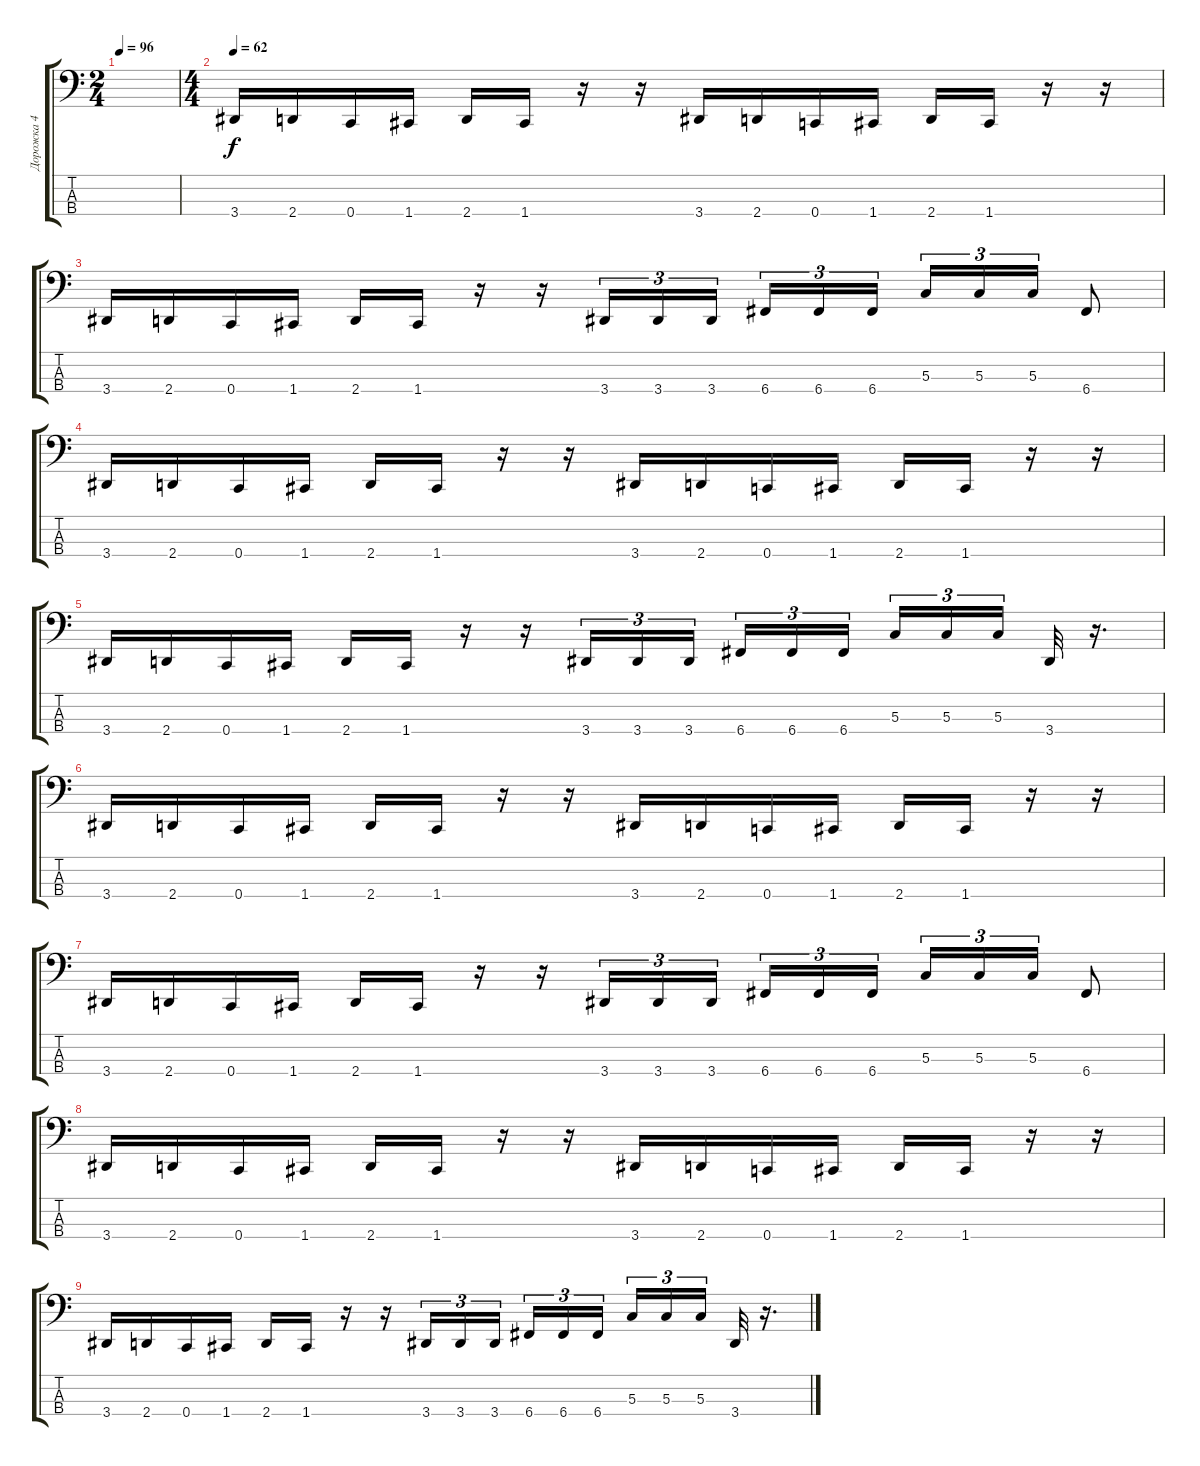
\track ("Дорожка 4" "Дорожка 4") {instrument electricbasspick}
\staff {score tabs}
\tuning (F2 C2 G1 C1) {hide}
\ts (2 4)
\tempo 96
\clef f4
\ks c
|
\ts (4 4)
\tempo 62
3.4.16 2.4.16 0.4.16 1.4.16 2.4.16 1.4.16 r.16 r.16 3.4.16 2.4.16 0.4.16 1.4.16 2.4.16 1.4.16 r.16 r.16 |
3.4.16 2.4.16 0.4.16 1.4.16 2.4.16 1.4.16 r.16 r.16 3.4.16{tu (3 2)} 3.4.16{tu (3 2)} 3.4.16{tu (3 2)} 6.4.16{tu (3 2)} 6.4.16{tu (3 2)} 6.4.16{tu (3 2)} 5.3.16{tu (3 2)} 5.3.16{tu (3 2)} 5.3.16{tu (3 2)} 6.4.8 |
3.4.16 2.4.16 0.4.16 1.4.16 2.4.16 1.4.16 r.16 r.16 3.4.16 2.4.16 0.4.16 1.4.16 2.4.16 1.4.16 r.16 r.16 |
3.4.16 2.4.16 0.4.16 1.4.16 2.4.16 1.4.16 r.16 r.16 3.4.16{tu (3 2)} 3.4.16{tu (3 2)} 3.4.16{tu (3 2)} 6.4.16{tu (3 2)} 6.4.16{tu (3 2)} 6.4.16{tu (3 2)} 5.3.16{tu (3 2)} 5.3.16{tu (3 2)} 5.3.16{tu (3 2)} 3.4.32 r.16{d} |
3.4.16 2.4.16 0.4.16 1.4.16 2.4.16 1.4.16 r.16 r.16 3.4.16 2.4.16 0.4.16 1.4.16 2.4.16 1.4.16 r.16 r.16 |
3.4.16 2.4.16 0.4.16 1.4.16 2.4.16 1.4.16 r.16 r.16 3.4.16{tu (3 2)} 3.4.16{tu (3 2)} 3.4.16{tu (3 2)} 6.4.16{tu (3 2)} 6.4.16{tu (3 2)} 6.4.16{tu (3 2)} 5.3.16{tu (3 2)} 5.3.16{tu (3 2)} 5.3.16{tu (3 2)} 6.4.8 |
3.4.16 2.4.16 0.4.16 1.4.16 2.4.16 1.4.16 r.16 r.16 3.4.16 2.4.16 0.4.16 1.4.16 2.4.16 1.4.16 r.16 r.16 |
3.4.16 2.4.16 0.4.16 1.4.16 2.4.16 1.4.16 r.16 r.16 3.4.16{tu (3 2)} 3.4.16{tu (3 2)} 3.4.16{tu (3 2)} 6.4.16{tu (3 2)} 6.4.16{tu (3 2)} 6.4.16{tu (3 2)} 5.3.16{tu (3 2)} 5.3.16{tu (3 2)} 5.3.16{tu (3 2)} 3.4.32 r.16{d}
